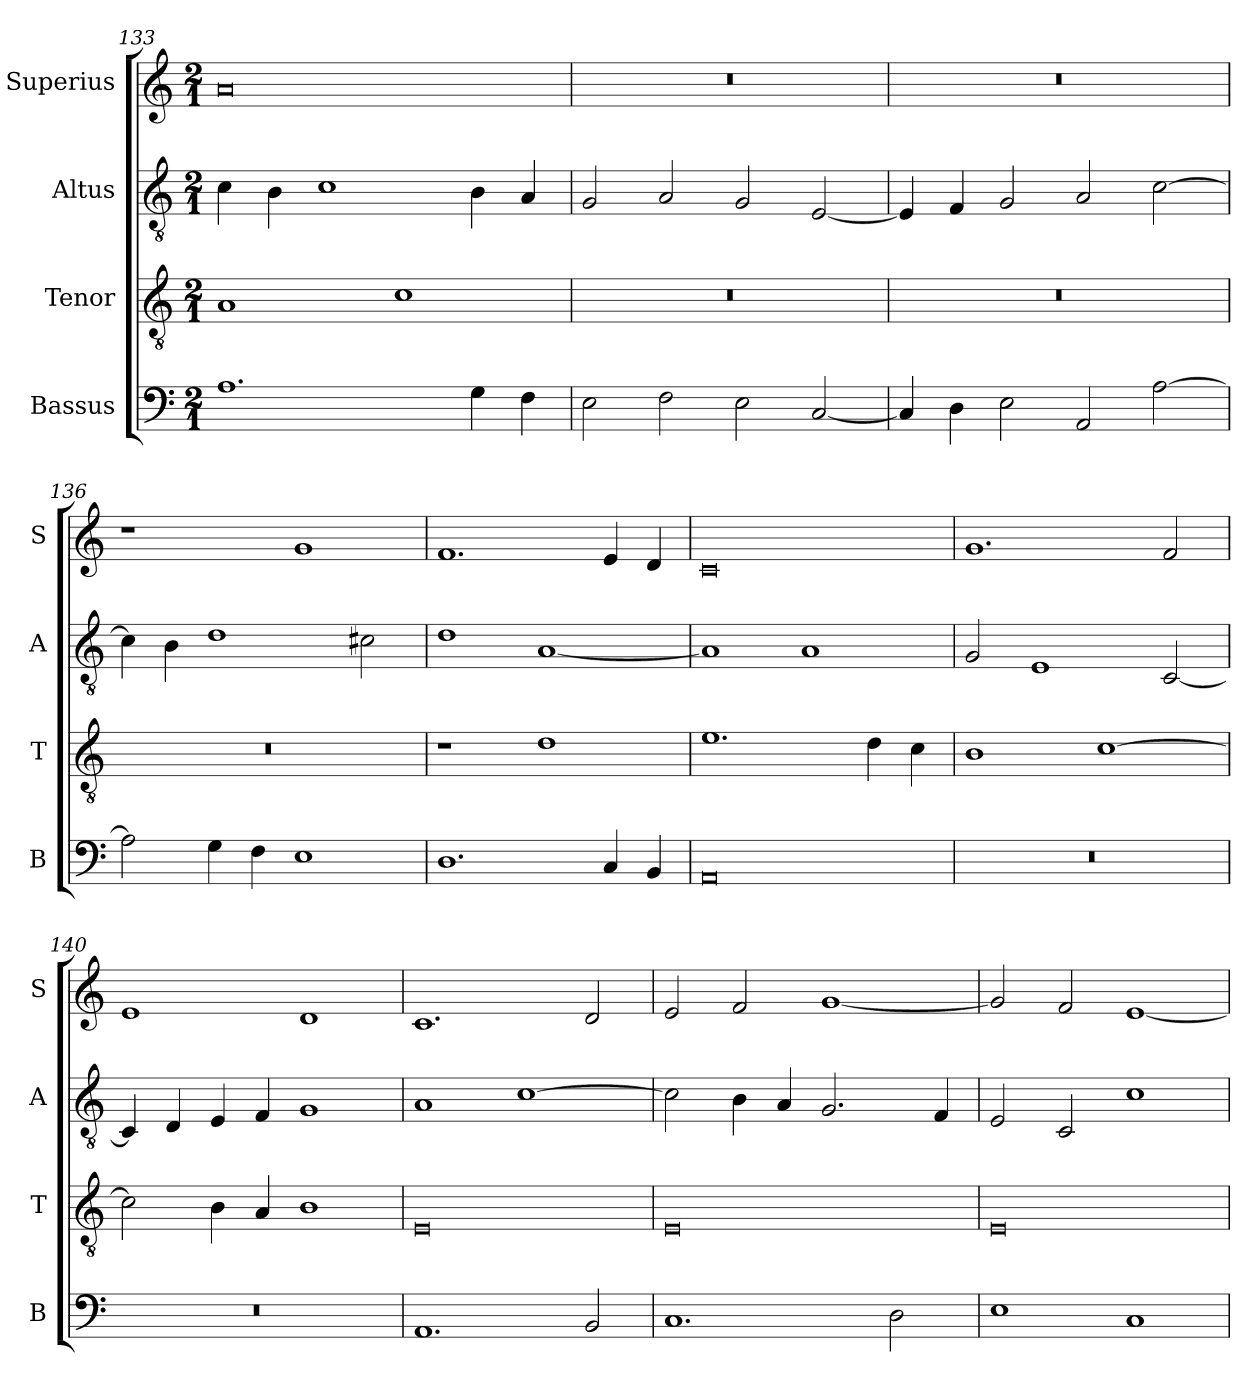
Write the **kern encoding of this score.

**kern	**kern	**kern	**kern
*part4	*part3	*part2	*part1
*staff4	*staff3	*staff2	*staff1
*I"Bassus	*I"Tenor	*I"Altus	*I"Superius
*I'B	*I'T	*I'A	*I'S
*clefF4	*clefGv2	*clefGv2	*clefG2
*k[]	*k[]	*k[]	*k[]
*M2/1	*M2/1	*M2/1	*M2/1
=133	=133	=133	=133
1.A	1A	4c	0a
.	.	4B	.
.	.	1c	.
.	1c	.	.
4G	.	4B	.
4F	.	4A	.
=134	=134	=134	=134
2E	0r	2G	0r
2F	.	2A	.
2E	.	2G	.
[2C	.	[2E	.
=135	=135	=135	=135
4C]	0r	4E]	0r
4D	.	4F	.
2E	.	2G	.
2AA	.	2A	.
[2A	.	[2c	.
=136	=136	=136	=136
2A]	0r	4c]	1r
.	.	4B	.
4G	.	1d	.
4F	.	.	.
1E	.	.	1g
.	.	2c#X	.
=137	=137	=137	=137
1.D	1r	1d	1.f
.	1d	[1A	.
4C	.	.	4e
4BB	.	.	4d
=138	=138	=138	=138
0AA	1.e	1A]	0c
.	.	1A	.
.	4d	.	.
.	4c	.	.
=139	=139	=139	=139
0r	1B	2G	1.g
.	.	1E	.
.	[1c	.	.
.	.	[2C	2f
=140	=140	=140	=140
0r	2c]	4C]	1e
.	.	4D	.
.	4B	4E	.
.	4A	4F	.
.	1B	1G	1d
=141	=141	=141	=141
1.AA	0E	1A	1.c
.	.	[1c	.
2BB	.	.	2d
=142	=142	=142	=142
1.C	0E	2c]	2e
.	.	4B	2f
.	.	4A	.
.	.	2.G	[1g
2D	.	.	.
.	.	4F	.
=143	=143	=143	=143
1E	0E	2E	2g]
.	.	2C	2f
1C	.	1c	[1e
=	=	=	=
*-	*-	*-	*-
